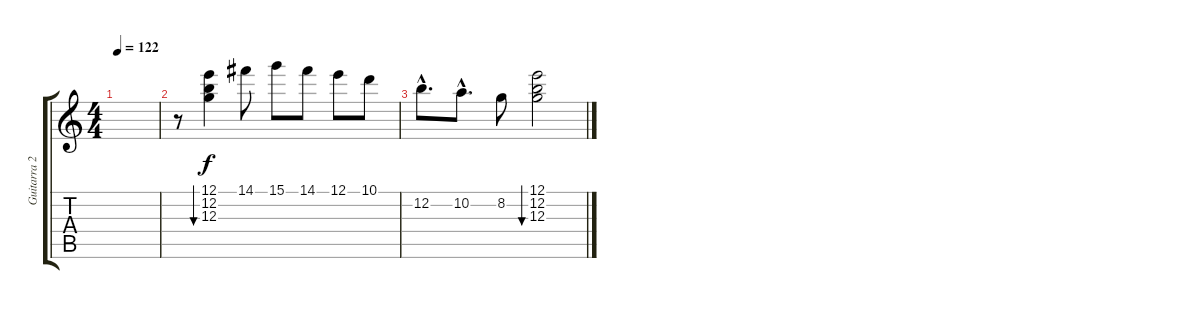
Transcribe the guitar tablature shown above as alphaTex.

\track ("Guitarra 2" "Guitarra 2") {instrument acousticguitarsteel}
\staff {score tabs}
\tuning (E4 B3 G3 D3 A2 E2) {hide}
\ts (4 4)
\tempo 122
\clef g2
\ks c
|
r.8 (12.1 12.2 12.3).4{bu 240} 14.1.8 15.1.8 14.1.8 12.1.8 10.1.8 |
12.2{hac}.8{d} 10.2{hac}.8{d} 8.2.8 (12.1 12.2 12.3).2{bu 240}
